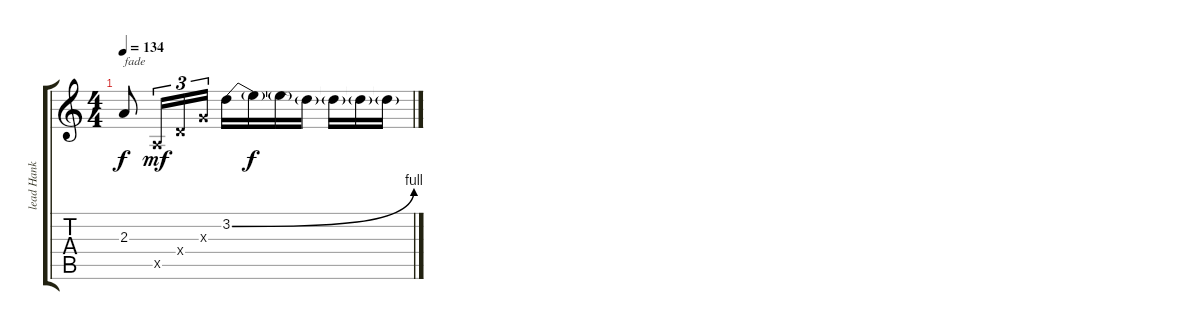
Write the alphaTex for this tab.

\track ("lead Hank Marvin" "lead Hank ") {instrument electricguitarclean}
\staff {score tabs}
\tuning (E4 B3 G3 D3 A2 E2) {hide}
\ts (4 4)
\tempo 134
\clef g2
\ks c
2.3{t}.8{txt "fade" dy f} 0.5{x}.16{tu (3 2) dy mf} 0.4{x}.16{tu (3 2)} 0.3{x}.16{tu (3 2)} 3.2{be (bend 0 0 60 4)}.16 3.2{t}.16{dy f} 3.2{t}.16 3.2{t}.16 3.2{t}.16 3.2{t}.16 3.2{t}.16
